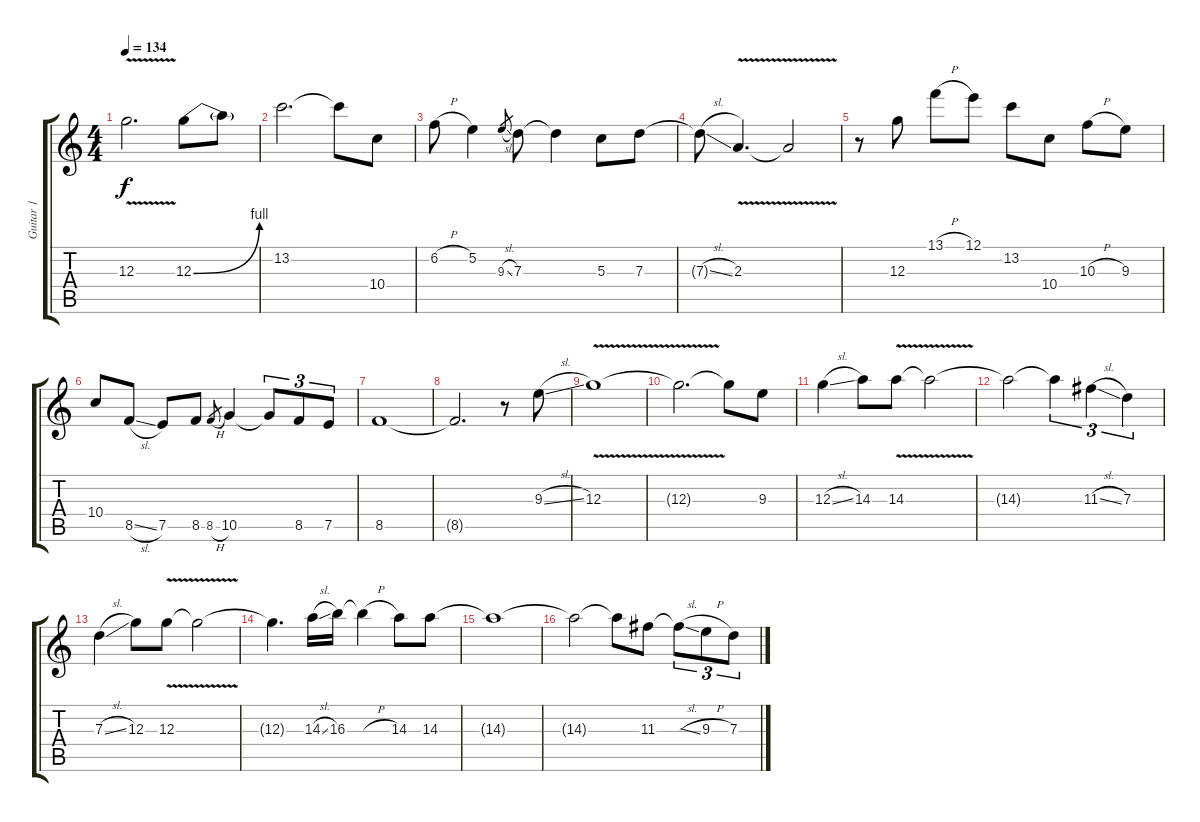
\track ("Guitar 1" "Guitar 1") {instrument overdrivenguitar}
\staff {score tabs}
\tuning (E4 B3 G3 D3 A2 E2) {hide}
\ts (4 4)
\tempo 134
\clef g2
\ks c
12.3{v}.2{d dy f} 12.3{be (bend 0 0 60 4)}.8 12.3{t}.8 |
13.2.2{d} 13.2{t}.8 10.4.8 |
6.2{h}.8 5.2.4 9.3{sl}.8{gr} 7.3.8 7.3{t}.4 5.3.8 7.3.8 |
7.3{sl t}.8 2.3{v}.4{d} 2.3{t}.2 |
r.8 12.3.8 13.1{h}.8 12.1.8 13.2.8 10.4.8 10.3{h}.8 9.3.8 |
10.4.8 8.5{sl}.8 7.5.8 8.5.8 8.5{h}.8{gr} 10.5.4 10.5{t}.8{tu (3 2)} 8.5.8{tu (3 2)} 7.5.8{tu (3 2)} |
8.5.1 |
8.5{t}.2{d} r.8 9.3{sl}.8 |
12.3{v}.1 |
12.3{t}.2{d} 12.3{t}.8 9.3.8 |
12.3{sl}.4 14.3.8 14.3{v}.8 14.3{t}.2 |
14.3{t}.2 14.3{t}.4{tu (3 2)} 11.3{sl}.4{tu (3 2)} 7.3.4{tu (3 2)} |
7.3{sl}.4 12.3.8 12.3{v}.8 12.3{t}.2 |
12.3{t}.4{d} 14.3{sl}.16 16.3.16 16.3{h t}.4 14.3.8 14.3.8 |
14.3{t}.1 |
14.3{t}.2 14.3{t}.8 11.3.8 11.3{sl t}.8{tu (3 2)} 9.3{h}.8{tu (3 2)} 7.3.8{tu (3 2)}
